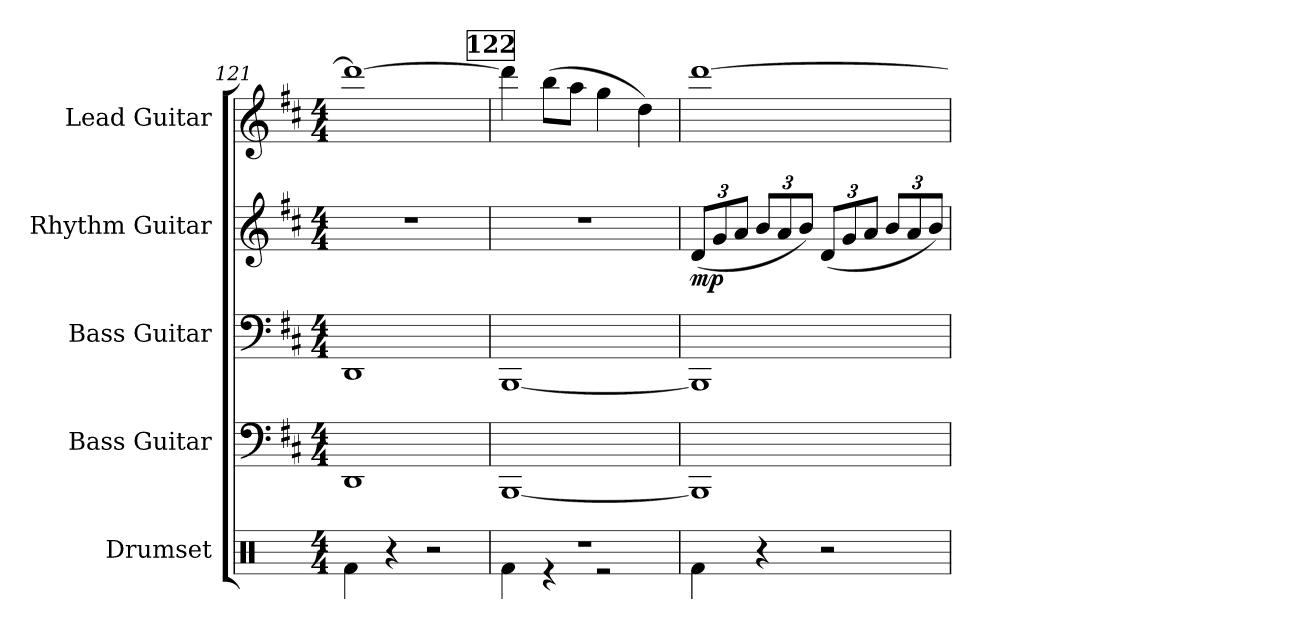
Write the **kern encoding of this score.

**kern	**kern	**kern	**kern	**dynam	**kern
*part5	*part4	*part3	*part2	*part2	*part1
*staff5	*staff4	*staff3	*staff2	*staff2	*staff1
*I"Drumset	*I"Bass Guitar	*I"Bass Guitar	*I"Rhythm Guitar	*	*I"Lead Guitar
*I'Drs.	*I'Bass	*I'Bass	*I'Rt.	*	*I'Ld.
!!LO:PB:g=z
*clefX	*	*clefF4	*clefG2	*	*clefG2
*k[]	*k[f#c#]	*k[f#c#]	*k[f#c#]	*	*k[f#c#]
*M4/4	*M4/4	*M4/4	*M4/4	*	*M4/4
=121	=121	=121	=121	=121	=121
4Rf\	1DD	1DD	1r	.	1ddd_
4r	.	.	.	.	.
2r	.	.	.	.	.
!!LO:REH:place=s1:a:B:fs=14:t=122
=122	=122	=122	=122	=122	=122
*^	*	*	*	*	*
1r	4Rf\	[1BBB	[1BBB	1r	.	4ddd\]
.	4r	.	.	.	.	(8bb\L
.	.	.	.	.	.	8aa\J
.	2r	.	.	.	.	4gg\
.	.	.	.	.	.	4dd\)
*v	*v	*	*	*	*	*
=123	=123	=123	=123	=123	=123
*	*	*	*Xbrackettup	*	*
!	!	!	!	!LO:DY:b	!
4Rf\	1BBB]	1BBB]	(12d/L	mp	[1ddd
.	.	.	12g/	.	.
.	.	.	12a/J	.	.
4r	.	.	12b/L	.	.
.	.	.	12a/	.	.
.	.	.	12b/J)	.	.
2r	.	.	(12d/L	.	.
.	.	.	12g/	.	.
.	.	.	12a/J	.	.
.	.	.	12b/L	.	.
.	.	.	12a/	.	.
.	.	.	12b/J)	.	.
=	=	=	=	=	=
*-	*-	*-	*-	*-	*-
